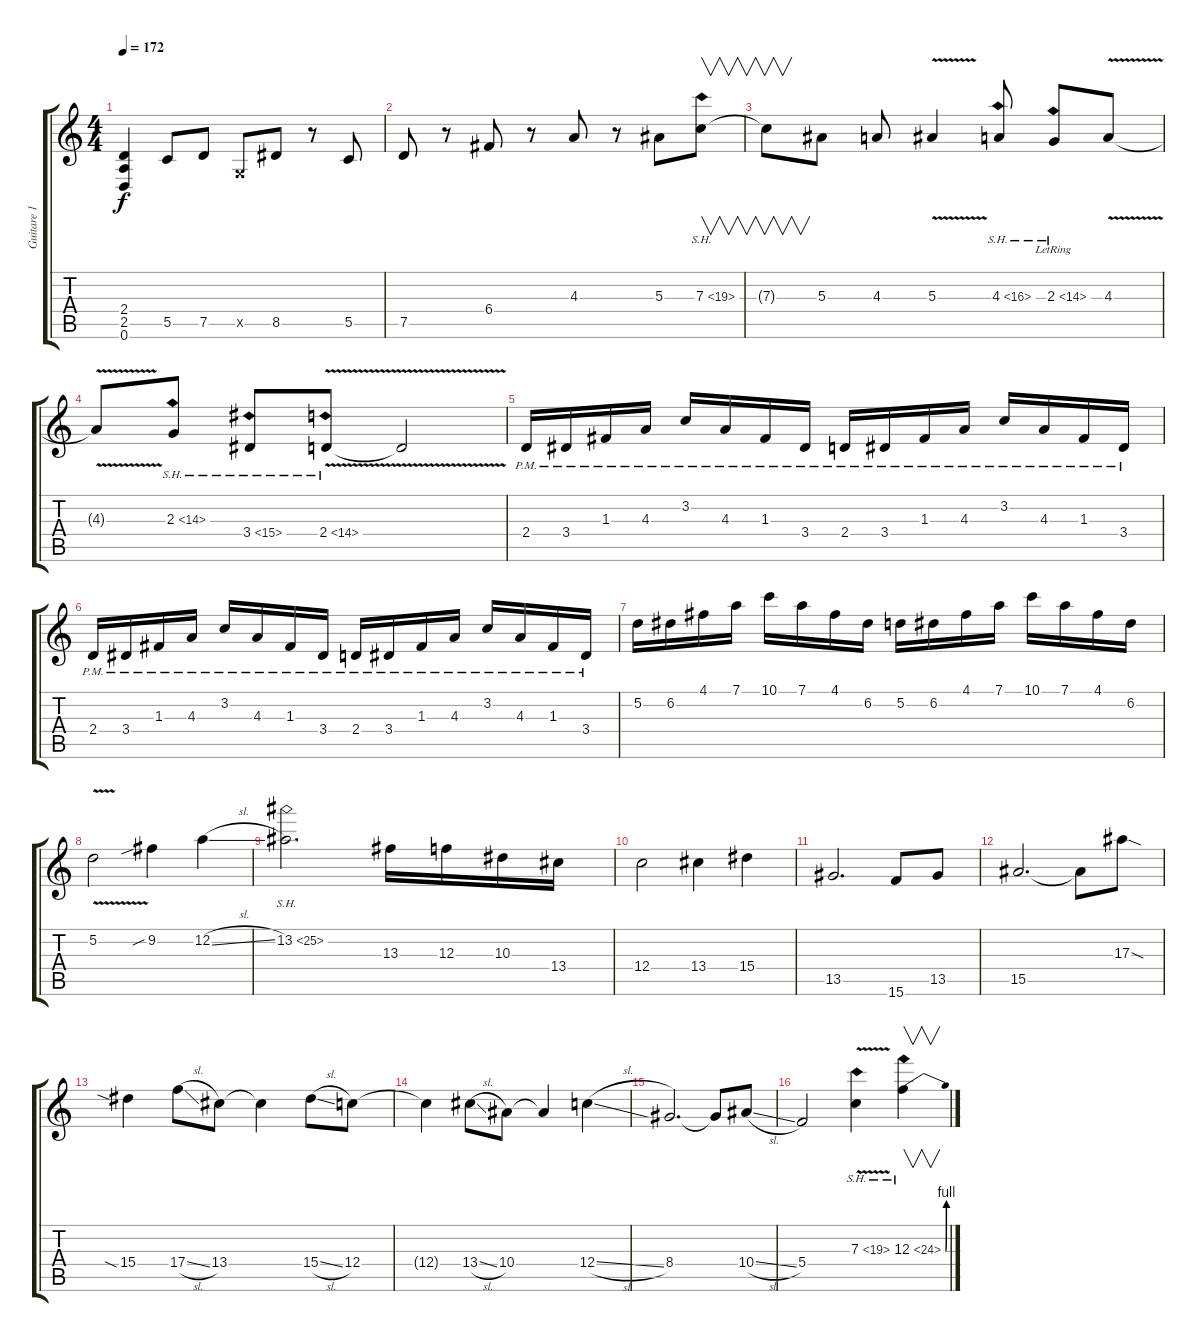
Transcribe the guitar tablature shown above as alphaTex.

\track ("Guitare 1" "Guitare 1") {instrument distortionguitar}
\staff {score tabs}
\tuning (D4 A3 F3 C3 G2 D2) {hide}
\ts (4 4)
\tempo 172
\clef g2
\ks c
(2.4 2.5 0.6).4{dy f} 5.5.8 7.5.8 0.5{x}.8 8.5.8 r.8 5.5.8 |
7.5.8 r.8 6.4.8 r.8 4.3.8 r.8 5.3.8 7.3{sh 12}.8{v} |
7.3{t}.8{v} 5.3.8 4.3.8 5.3{v}.4 4.3{sh 12}.8 2.3{sh 12 lr}.8 4.3{v}.8 |
4.3{t}.8 2.3{sh 12}.8 3.4{sh 12}.8 2.4{sh 12 v}.8 2.4{t}.2 |
2.4{pm}.16{instrument overdrivenguitar} 3.4{pm}.16 1.3{pm}.16 4.3{pm}.16 3.2{pm}.16 4.3{pm}.16 1.3{pm}.16 3.4{pm}.16 2.4{pm}.16{instrument overdrivenguitar} 3.4{pm}.16 1.3{pm}.16 4.3{pm}.16 3.2{pm}.16 4.3{pm}.16 1.3{pm}.16 3.4{pm}.16 |
2.4{pm}.16{instrument overdrivenguitar} 3.4{pm}.16 1.3{pm}.16 4.3{pm}.16 3.2{pm}.16 4.3{pm}.16 1.3{pm}.16 3.4{pm}.16 2.4{pm}.16{instrument overdrivenguitar} 3.4{pm}.16 1.3{pm}.16 4.3{pm}.16 3.2{pm}.16 4.3{pm}.16 1.3{pm}.16 3.4{pm}.16 |
5.2.16{instrument overdrivenguitar} 6.2.16 4.1.16 7.1.16 10.1.16 7.1.16 4.1.16 6.2.16 5.2.16 6.2.16 4.1.16 7.1.16 10.1.16 7.1.16 4.1.16 6.2.16 |
5.2{v}.2 9.2{sib}.4 12.2{sl}.4 |
13.2{sh 12}.2{d} 13.3.16 12.3.16 10.3.16 13.4.16 |
12.4.2 13.4.4 15.4.4 |
13.5.2{d} 15.6.8 13.5.8 |
15.5.2{d} 15.5{t}.8 17.3{sod}.8 |
15.4{sia}.4 17.4{sl}.8 13.4.8 13.4{t}.4 15.4{sl}.8 12.4.8 |
12.4{t}.4 13.4{sl}.8 10.4.8 10.4{t}.4 12.4{sl}.4 |
8.4.2{d} 8.4{t}.8 10.4{sl}.8 |
5.4.2 7.3{sh 12 v}.4 12.3{be (bend 0 0 60 4) sh 12}.4{v}
